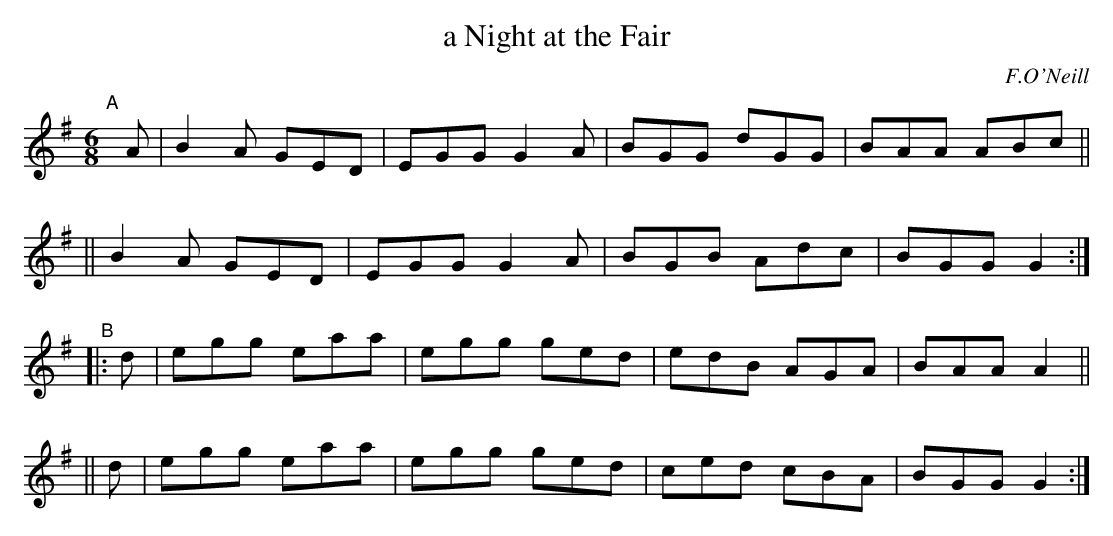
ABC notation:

X:1
T: a Night at the Fair
O: F.O'Neill
M: 6/8
K: G
"^A"[|] A \
|  B2A GED | EGG G2A | BGG dGG | BAA ABc ||
|| B2A GED | EGG G2A | BGB Adc | BGG G2 :|
"^B"\
|: d | egg eaa | egg ged | edB AGA | BAA A2 ||
|| d | egg eaa | egg ged | ced cBA | BGG G2 :|
